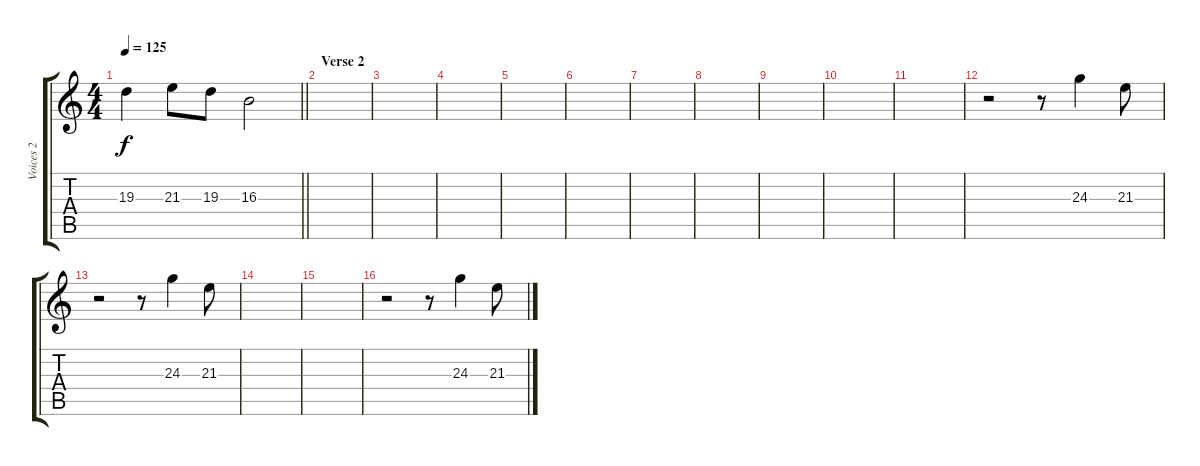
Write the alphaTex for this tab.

\track ("Voices 2" "Voices 2") {instrument voiceoohs}
\staff {score tabs}
\tuning (E4 B3 G3 D3 A2 E2) {hide}
\ts (4 4)
\tempo 125
\clef g2
\barLineRight lightlight
\ks c
19.3.4{dy f} 21.3.8 19.3.8 16.3.2 |
\section ("" "Verse 2")
|
|
|
|
|
|
|
|
|
|
r.2 r.8 24.3.4 21.3.8 |
r.2 r.8 24.3.4 21.3.8 |
|
|
r.2 r.8 24.3.4 21.3.8
